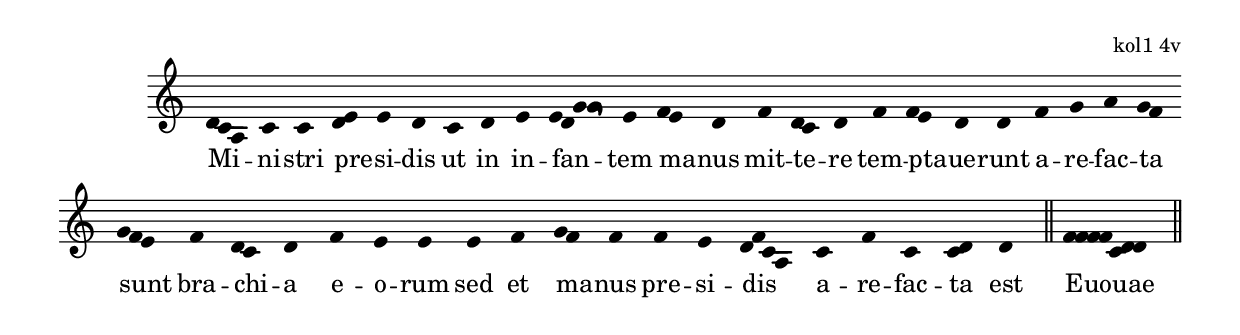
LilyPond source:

\version "2.19.32"

\include "../lib/synopsis.ily"

\score {
  \transpose c c' {
    \plainchant
    \melisma { d c a, } c c \bar "" \melisma { d e } e d \bar "" c \bar "" d \bar "" e \melisma { e d g \strophicus g } e \bar "" \melisma { f e } d \bar "" f \melisma { d c } d \bar "" f \melisma { f e } d d \bar "" f g a \melisma { g f } \bar "" \melisma { g f e } \bar "" f \melisma { d c } d \bar "" f e e \bar "" e \bar "" f \bar "" \melisma { g f } f \bar "" f e \melisma { d f c a, } \bar "" c f c \melisma { c d } \bar "" d \bar "||" \melisma { f f f f c d d } \bar "||"
  }
  \addlyrics {
    Mi -- ni -- stri pre -- si -- dis
    ut in in -- fan -- tem ma -- nus mit -- te -- re tem -- pta -- ue -- runt
    a -- re -- fac -- ta sunt bra -- chi -- a e -- o -- rum
    sed et ma -- nus pre -- si -- dis
    a -- re -- fac -- ta est

    Euouae
  }
  \header {
    fontes = "kol1 4v"
  }
}
